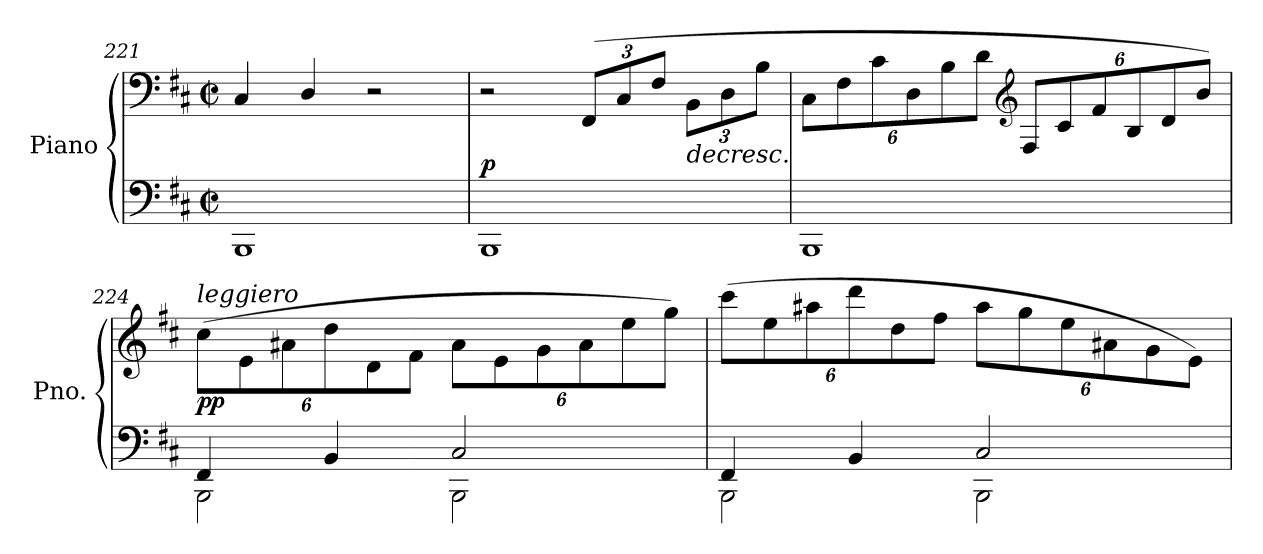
**kern	**kern	**dynam
*part1	*part1	*part1
*staff2	*staff1	*staff1/2
*I"Piano	*	*
*I'Pno.	*	*
*clefF4	*clefF4	*
*k[f#c#]	*k[f#c#]	*
*M2/2	*M2/2	*
*met(c|)	*met(c|)	*
=221	=221	=221
1BBB	4C#/	.
.	4D/	.
.	2r	.
=222	=222	=222
!	!	!LO:DY:a=2
1BBB	2r	p
*	*Xbrackettup	*
.	(>12FF#/L	.
.	12C#/	.
.	12F#/J	.
!	!	!LO:HP:b
.	12BB\L	>
.	12D\	.
.	12B\J	.
=223	=223	=223
1BBB	12C#\L	.
.	12F#\	.
.	12c#\	.
.	12D\	.
.	12B\	.
.	12d\J	.
*	*clefG2	*
.	12F#/L	.
.	12c#/	.
.	12f#/	.
.	12B/	.
.	12d/	.
.	12b/J)	.
!!LO:PB:g=z
=224	=224	=224
*^	*	*
!	!	!LO:TX:a:i:t=leggiero	!
!	!	!	!LO:DY:b
2BBB\	4FF#/	(>12cc#\L	pp
.	.	12e\	.
.	.	12a#X\	.
.	4BB/	12dd\	.
.	.	12d\	.
.	.	12f#\J	.
2BBB\	2C#/	12a#\L	]
.	.	12e\	.
.	.	12g\	.
.	.	12a#\	.
.	.	12ee\	.
.	.	12gg\J)	.
=225	=225	=225	=225
2BBB\	4FF#/	(>12ccc#\L	.
.	.	12ee\	.
.	.	12aa#X\	.
.	4BB/	12ddd\	.
.	.	12dd\	.
.	.	12ff#\J	.
2BBB\	2C#/	12aa#\L	.
.	.	12gg\	.
.	.	12ee\	.
.	.	12a#X\	.
.	.	12g\	.
.	.	12e\J)	.
*v	*v	*	*
=	=	=
*-	*-	*-
